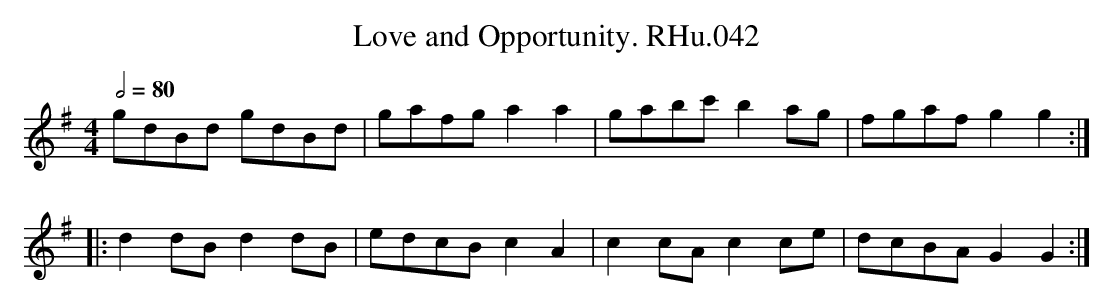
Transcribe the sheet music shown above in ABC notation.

X:1
T:Love and Opportunity. RHu.042
M:4/4
L:1/8
Q:1/2=80
K:G major
gdBd gdBd|gafg a2a2|gabc' b2ag|fgaf g2g2::!
d2dB d2dB|edcB c2A2|c2cA c2ce|dcBA G2G2:|
